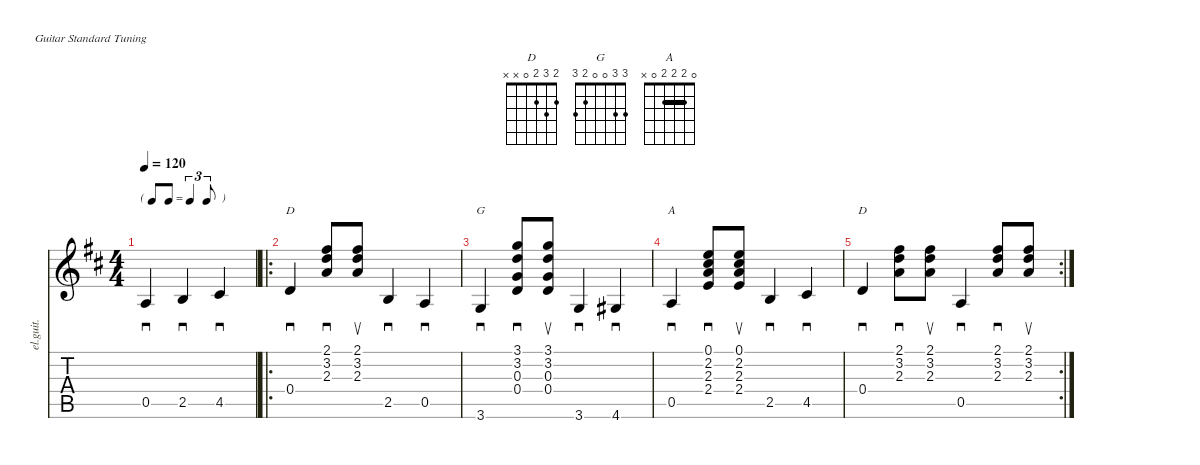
\defaultSystemsLayout 4
\hideDynamics
\bracketExtendMode nobrackets
\track ("Clean Guitar" "el.guit.") {defaultSystemsLayout 4 instrument electricguitarclean}
\staff {score tabs}
\tuning (E4 B3 G3 D3 A2 E2)
\chord ("D" 2 3 2 0 x x) {showfingering false}
\chord ("G" 3 3 0 0 2 3) {showfingering false}
\chord ("A" 0 2 2 2 0 x) {showfingering false barre (2 2)}
\ts (4 4)
\beaming (8 2 2 2 2)
\tf triplet8th
\ac
\tempo 120
\clef g2
\ks d
0.5{acc forcenatural}.4{sd dy mf instrument electricguitarclean beam Up} 2.5{acc forcenatural}.4{sd beam Up} 4.5{acc #}.4{sd beam Up} |
\ro
0.4{acc forcenatural}.4{sd ch "D" beam Up} (2.3{acc forcenatural} 3.2{acc forcenatural} 2.1{acc #}).8{sd beam Up} (2.3{acc forcenatural} 3.2{acc forcenatural} 2.1{acc #}).8{su beam Up} 2.5{acc forcenatural}.4{sd beam Up} 0.5{acc forcenatural}.4{sd beam Up} |
3.6{acc forcenatural}.4{sd ch "G" beam Up} (0.4{acc forcenatural} 0.3{acc forcenatural} 3.2{acc forcenatural} 3.1{acc forcenatural}).8{sd beam Up} (0.4{acc forcenatural} 0.3{acc forcenatural} 3.2{acc forcenatural} 3.1{acc forcenatural}).8{su beam Up} 3.6{acc forcenatural}.4{sd beam Up} 4.6{acc #}.4{sd beam Up} |
0.5{acc forcenatural}.4{sd ch "A" beam Up} (2.4{acc forcenatural} 2.3{acc forcenatural} 2.2{acc #} 0.1{acc forcenatural}).8{sd beam Up} (2.4{acc forcenatural} 2.3{acc forcenatural} 2.2{acc #} 0.1{acc forcenatural}).8{su beam Up} 2.5{acc forcenatural}.4{sd beam Up} 4.5{acc #}.4{sd beam Up} |
\rc 2
0.4{acc forcenatural}.4{sd ch "D" beam Up} (2.3{acc forcenatural} 3.2{acc forcenatural} 2.1{acc #}).8{sd beam Down} (2.3{acc forcenatural} 3.2{acc forcenatural} 2.1{acc #}).8{su beam Down} 0.5{acc forcenatural}.4{sd beam Up} (2.3{acc forcenatural} 3.2{acc forcenatural} 2.1{acc #}).8{sd beam Up} (2.3{acc forcenatural} 3.2{acc forcenatural} 2.1{acc #}).8{su beam Up}
